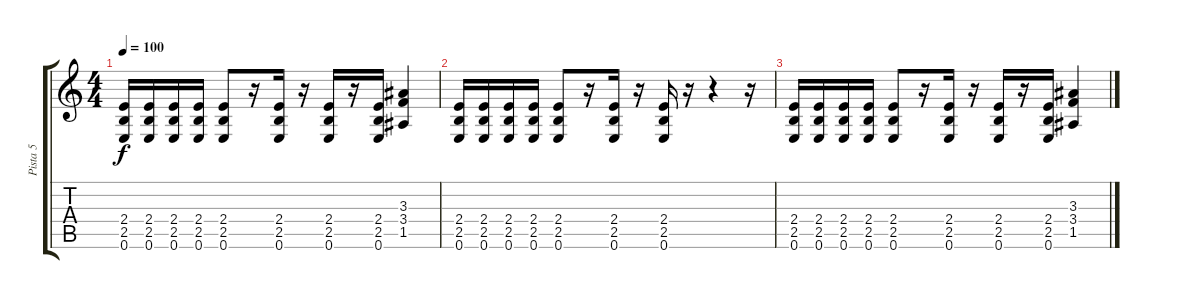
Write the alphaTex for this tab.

\track ("Pista 5" "Pista 5") {instrument distortionguitar}
\staff {score tabs}
\tuning (E4 B3 G3 D3 A2 E2) {hide}
\ts (4 4)
\tempo 100
\clef g2
\ks c
(2.4 2.5 0.6).16{dy f} (2.4 2.5 0.6).16 (2.4 2.5 0.6).16 (2.4 2.5 0.6).16 (2.4 2.5 0.6).8 r.16 (2.4 2.5 0.6).16 r.16 (2.4 2.5 0.6).16 r.16 (2.4 2.5 0.6).16 (3.3 3.4 1.5).4 |
(2.4 2.5 0.6).16 (2.4 2.5 0.6).16 (2.4 2.5 0.6).16 (2.4 2.5 0.6).16 (2.4 2.5 0.6).8 r.16 (2.4 2.5 0.6).16 r.16 (2.4 2.5 0.6).16 r.16 r.4 r.16 |
(2.4 2.5 0.6).16 (2.4 2.5 0.6).16 (2.4 2.5 0.6).16 (2.4 2.5 0.6).16 (2.4 2.5 0.6).8 r.16 (2.4 2.5 0.6).16 r.16 (2.4 2.5 0.6).16 r.16 (2.4 2.5 0.6).16 (3.3 3.4 1.5).4
